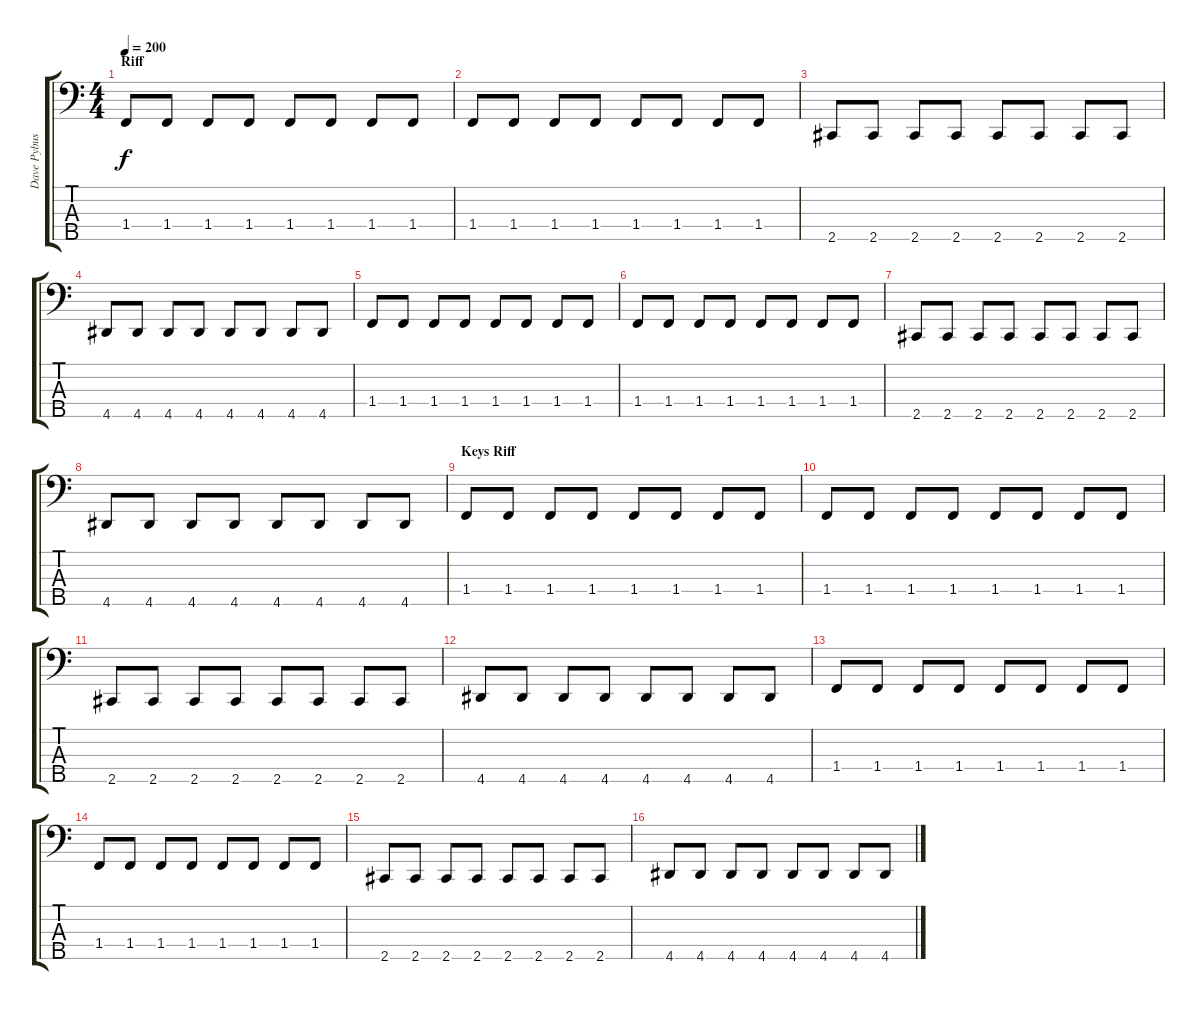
\track ("Dave Pybus" "Dave Pybus") {instrument electricbasspick}
\staff {score tabs}
\tuning (G2 D2 A1 E1 B0) {hide}
\ts (4 4)
\section ("" "Riff")
\tempo 200
\clef f4
\ks c
1.4.8{dy f instrument electricbasspick} 1.4.8 1.4.8 1.4.8 1.4.8 1.4.8 1.4.8 1.4.8 |
1.4.8 1.4.8 1.4.8 1.4.8 1.4.8 1.4.8 1.4.8 1.4.8 |
2.5.8 2.5.8 2.5.8 2.5.8 2.5.8 2.5.8 2.5.8 2.5.8 |
4.5.8 4.5.8 4.5.8 4.5.8 4.5.8 4.5.8 4.5.8 4.5.8 |
1.4.8 1.4.8 1.4.8 1.4.8 1.4.8 1.4.8 1.4.8 1.4.8 |
1.4.8 1.4.8 1.4.8 1.4.8 1.4.8 1.4.8 1.4.8 1.4.8 |
2.5.8 2.5.8 2.5.8 2.5.8 2.5.8 2.5.8 2.5.8 2.5.8 |
4.5.8 4.5.8 4.5.8 4.5.8 4.5.8 4.5.8 4.5.8 4.5.8 |
\section ("" "Keys Riff")
1.4.8 1.4.8 1.4.8 1.4.8 1.4.8 1.4.8 1.4.8 1.4.8 |
1.4.8 1.4.8 1.4.8 1.4.8 1.4.8 1.4.8 1.4.8 1.4.8 |
2.5.8 2.5.8 2.5.8 2.5.8 2.5.8 2.5.8 2.5.8 2.5.8 |
4.5.8 4.5.8 4.5.8 4.5.8 4.5.8 4.5.8 4.5.8 4.5.8 |
1.4.8 1.4.8 1.4.8 1.4.8 1.4.8 1.4.8 1.4.8 1.4.8 |
1.4.8 1.4.8 1.4.8 1.4.8 1.4.8 1.4.8 1.4.8 1.4.8 |
2.5.8 2.5.8 2.5.8 2.5.8 2.5.8 2.5.8 2.5.8 2.5.8 |
4.5.8 4.5.8 4.5.8 4.5.8 4.5.8 4.5.8 4.5.8 4.5.8
